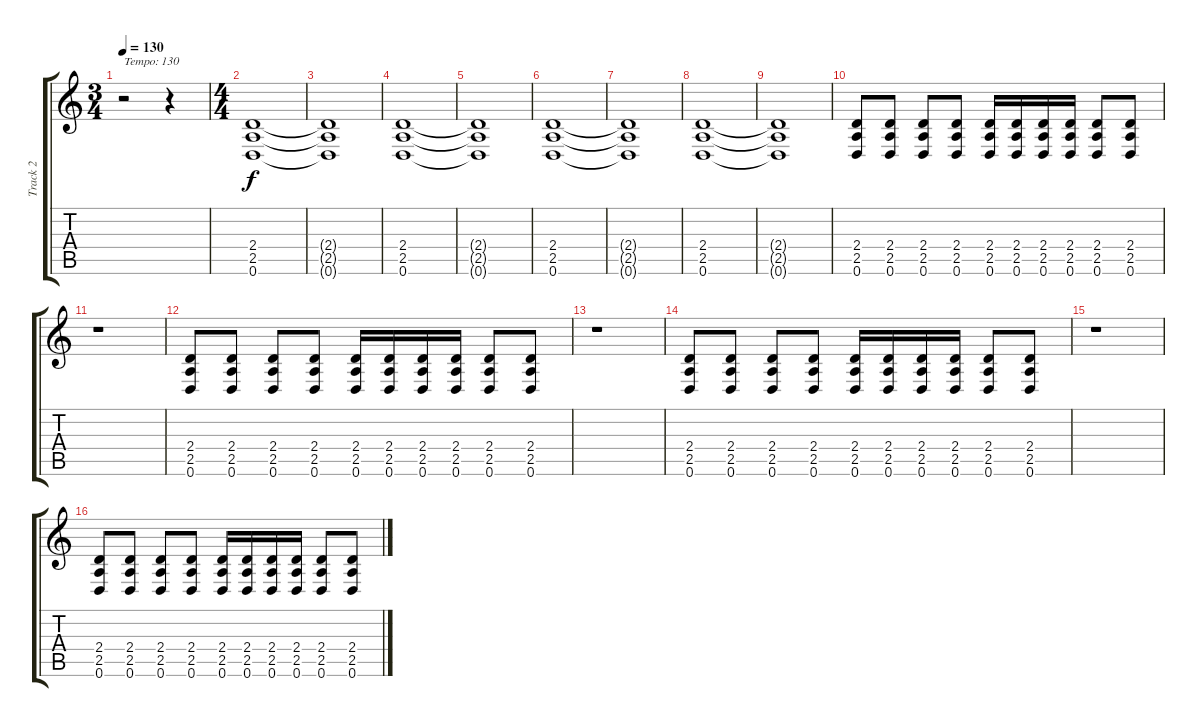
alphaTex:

\track ("Track 2" "Track 2") {instrument distortionguitar}
\staff {score tabs}
\tuning (D4 A3 F3 C3 G2 D2) {hide}
\ts (3 4)
\tempo 130
\clef g2
\ks c
r.2{txt "Tempo: 130" dy f} r.4 |
\ts (4 4)
(2.4 2.5 0.6).1 |
(2.4{t} 2.5{t} 0.6{t}).1 |
(2.4 2.5 0.6).1 |
(2.4{t} 2.5{t} 0.6{t}).1 |
(2.4 2.5 0.6).1 |
(2.4{t} 2.5{t} 0.6{t}).1 |
(2.4 2.5 0.6).1 |
(2.4{t} 2.5{t} 0.6{t}).1 |
(2.4 2.5 0.6).8 (2.4 2.5 0.6).8 (2.4 2.5 0.6).8 (2.4 2.5 0.6).8 (2.4 2.5 0.6).16 (2.4 2.5 0.6).16 (2.4 2.5 0.6).16 (2.4 2.5 0.6).16 (2.4 2.5 0.6).8 (2.4 2.5 0.6).8 |
r.1 |
(2.4 2.5 0.6).8 (2.4 2.5 0.6).8 (2.4 2.5 0.6).8 (2.4 2.5 0.6).8 (2.4 2.5 0.6).16 (2.4 2.5 0.6).16 (2.4 2.5 0.6).16 (2.4 2.5 0.6).16 (2.4 2.5 0.6).8 (2.4 2.5 0.6).8 |
r.1 |
(2.4 2.5 0.6).8 (2.4 2.5 0.6).8 (2.4 2.5 0.6).8 (2.4 2.5 0.6).8 (2.4 2.5 0.6).16 (2.4 2.5 0.6).16 (2.4 2.5 0.6).16 (2.4 2.5 0.6).16 (2.4 2.5 0.6).8 (2.4 2.5 0.6).8 |
r.1 |
(2.4 2.5 0.6).8 (2.4 2.5 0.6).8 (2.4 2.5 0.6).8 (2.4 2.5 0.6).8 (2.4 2.5 0.6).16 (2.4 2.5 0.6).16 (2.4 2.5 0.6).16 (2.4 2.5 0.6).16 (2.4 2.5 0.6).8 (2.4 2.5 0.6).8
